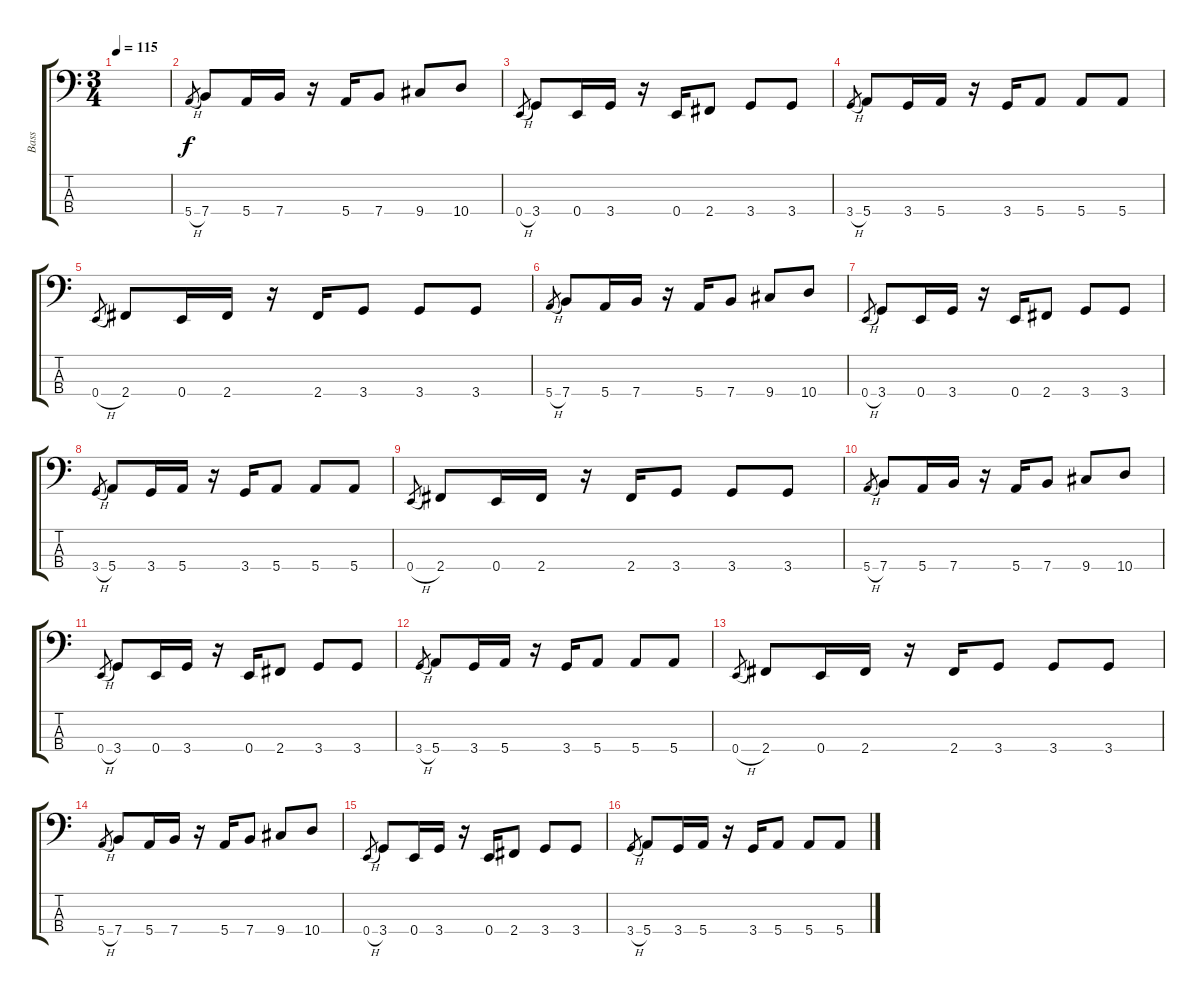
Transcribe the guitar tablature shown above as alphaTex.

\track ("Bass" "Bass") {instrument electricbassfinger}
\staff {score tabs}
\tuning (G2 D2 A1 E1) {hide}
\ts (3 4)
\tempo 115
\clef f4
\ks c
|
5.4{h}.8{gr} 7.4.8 5.4.16 7.4.16 r.16 5.4.16 7.4.8 9.4.8 10.4.8 |
0.4{h}.8{gr} 3.4.8 0.4.16 3.4.16 r.16 0.4.16 2.4.8 3.4.8 3.4.8 |
3.4{h}.8{gr} 5.4.8 3.4.16 5.4.16 r.16 3.4.16 5.4.8 5.4.8 5.4.8 |
0.4{h}.8{gr} 2.4.8 0.4.16 2.4.16 r.16 2.4.16 3.4.8 3.4.8 3.4.8 |
5.4{h}.8{gr} 7.4.8 5.4.16 7.4.16 r.16 5.4.16 7.4.8 9.4.8 10.4.8 |
0.4{h}.8{gr} 3.4.8 0.4.16 3.4.16 r.16 0.4.16 2.4.8 3.4.8 3.4.8 |
3.4{h}.8{gr} 5.4.8 3.4.16 5.4.16 r.16 3.4.16 5.4.8 5.4.8 5.4.8 |
0.4{h}.8{gr} 2.4.8 0.4.16 2.4.16 r.16 2.4.16 3.4.8 3.4.8 3.4.8 |
5.4{h}.8{gr} 7.4.8 5.4.16 7.4.16 r.16 5.4.16 7.4.8 9.4.8 10.4.8 |
0.4{h}.8{gr} 3.4.8 0.4.16 3.4.16 r.16 0.4.16 2.4.8 3.4.8 3.4.8 |
3.4{h}.8{gr} 5.4.8 3.4.16 5.4.16 r.16 3.4.16 5.4.8 5.4.8 5.4.8 |
0.4{h}.8{gr} 2.4.8 0.4.16 2.4.16 r.16 2.4.16 3.4.8 3.4.8 3.4.8 |
5.4{h}.8{gr} 7.4.8 5.4.16 7.4.16 r.16 5.4.16 7.4.8 9.4.8 10.4.8 |
0.4{h}.8{gr} 3.4.8 0.4.16 3.4.16 r.16 0.4.16 2.4.8 3.4.8 3.4.8 |
3.4{h}.8{gr} 5.4.8 3.4.16 5.4.16 r.16 3.4.16 5.4.8 5.4.8 5.4.8
